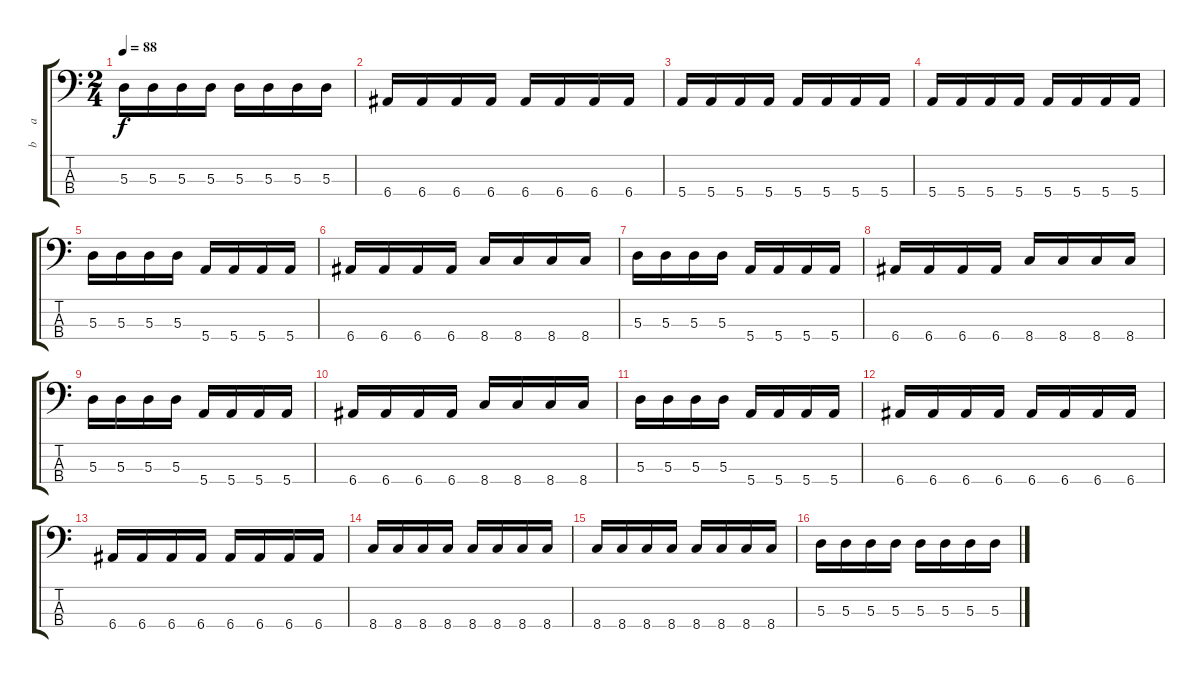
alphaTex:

\track ("b      a       s      s" "b      a  ") {instrument electricbassfinger}
\staff {score tabs}
\tuning (G2 D2 A1 E1) {hide}
\ts (2 4)
\tempo 88
\clef f4
\ks c
5.3.16{dy f} 5.3.16 5.3.16 5.3.16 5.3.16 5.3.16 5.3.16 5.3.16 |
6.4.16 6.4.16 6.4.16 6.4.16 6.4.16 6.4.16 6.4.16 6.4.16 |
5.4.16 5.4.16 5.4.16 5.4.16 5.4.16 5.4.16 5.4.16 5.4.16 |
5.4.16 5.4.16 5.4.16 5.4.16 5.4.16 5.4.16 5.4.16 5.4.16 |
5.3.16 5.3.16 5.3.16 5.3.16 5.4.16 5.4.16 5.4.16 5.4.16 |
6.4.16 6.4.16 6.4.16 6.4.16 8.4.16 8.4.16 8.4.16 8.4.16 |
5.3.16 5.3.16 5.3.16 5.3.16 5.4.16 5.4.16 5.4.16 5.4.16 |
6.4.16 6.4.16 6.4.16 6.4.16 8.4.16 8.4.16 8.4.16 8.4.16 |
5.3.16 5.3.16 5.3.16 5.3.16 5.4.16 5.4.16 5.4.16 5.4.16 |
6.4.16 6.4.16 6.4.16 6.4.16 8.4.16 8.4.16 8.4.16 8.4.16 |
5.3.16 5.3.16 5.3.16 5.3.16 5.4.16 5.4.16 5.4.16 5.4.16 |
6.4.16 6.4.16 6.4.16 6.4.16 6.4.16 6.4.16 6.4.16 6.4.16 |
6.4.16 6.4.16 6.4.16 6.4.16 6.4.16 6.4.16 6.4.16 6.4.16 |
8.4.16 8.4.16 8.4.16 8.4.16 8.4.16 8.4.16 8.4.16 8.4.16 |
8.4.16 8.4.16 8.4.16 8.4.16 8.4.16 8.4.16 8.4.16 8.4.16 |
5.3.16 5.3.16 5.3.16 5.3.16 5.3.16 5.3.16 5.3.16 5.3.16
